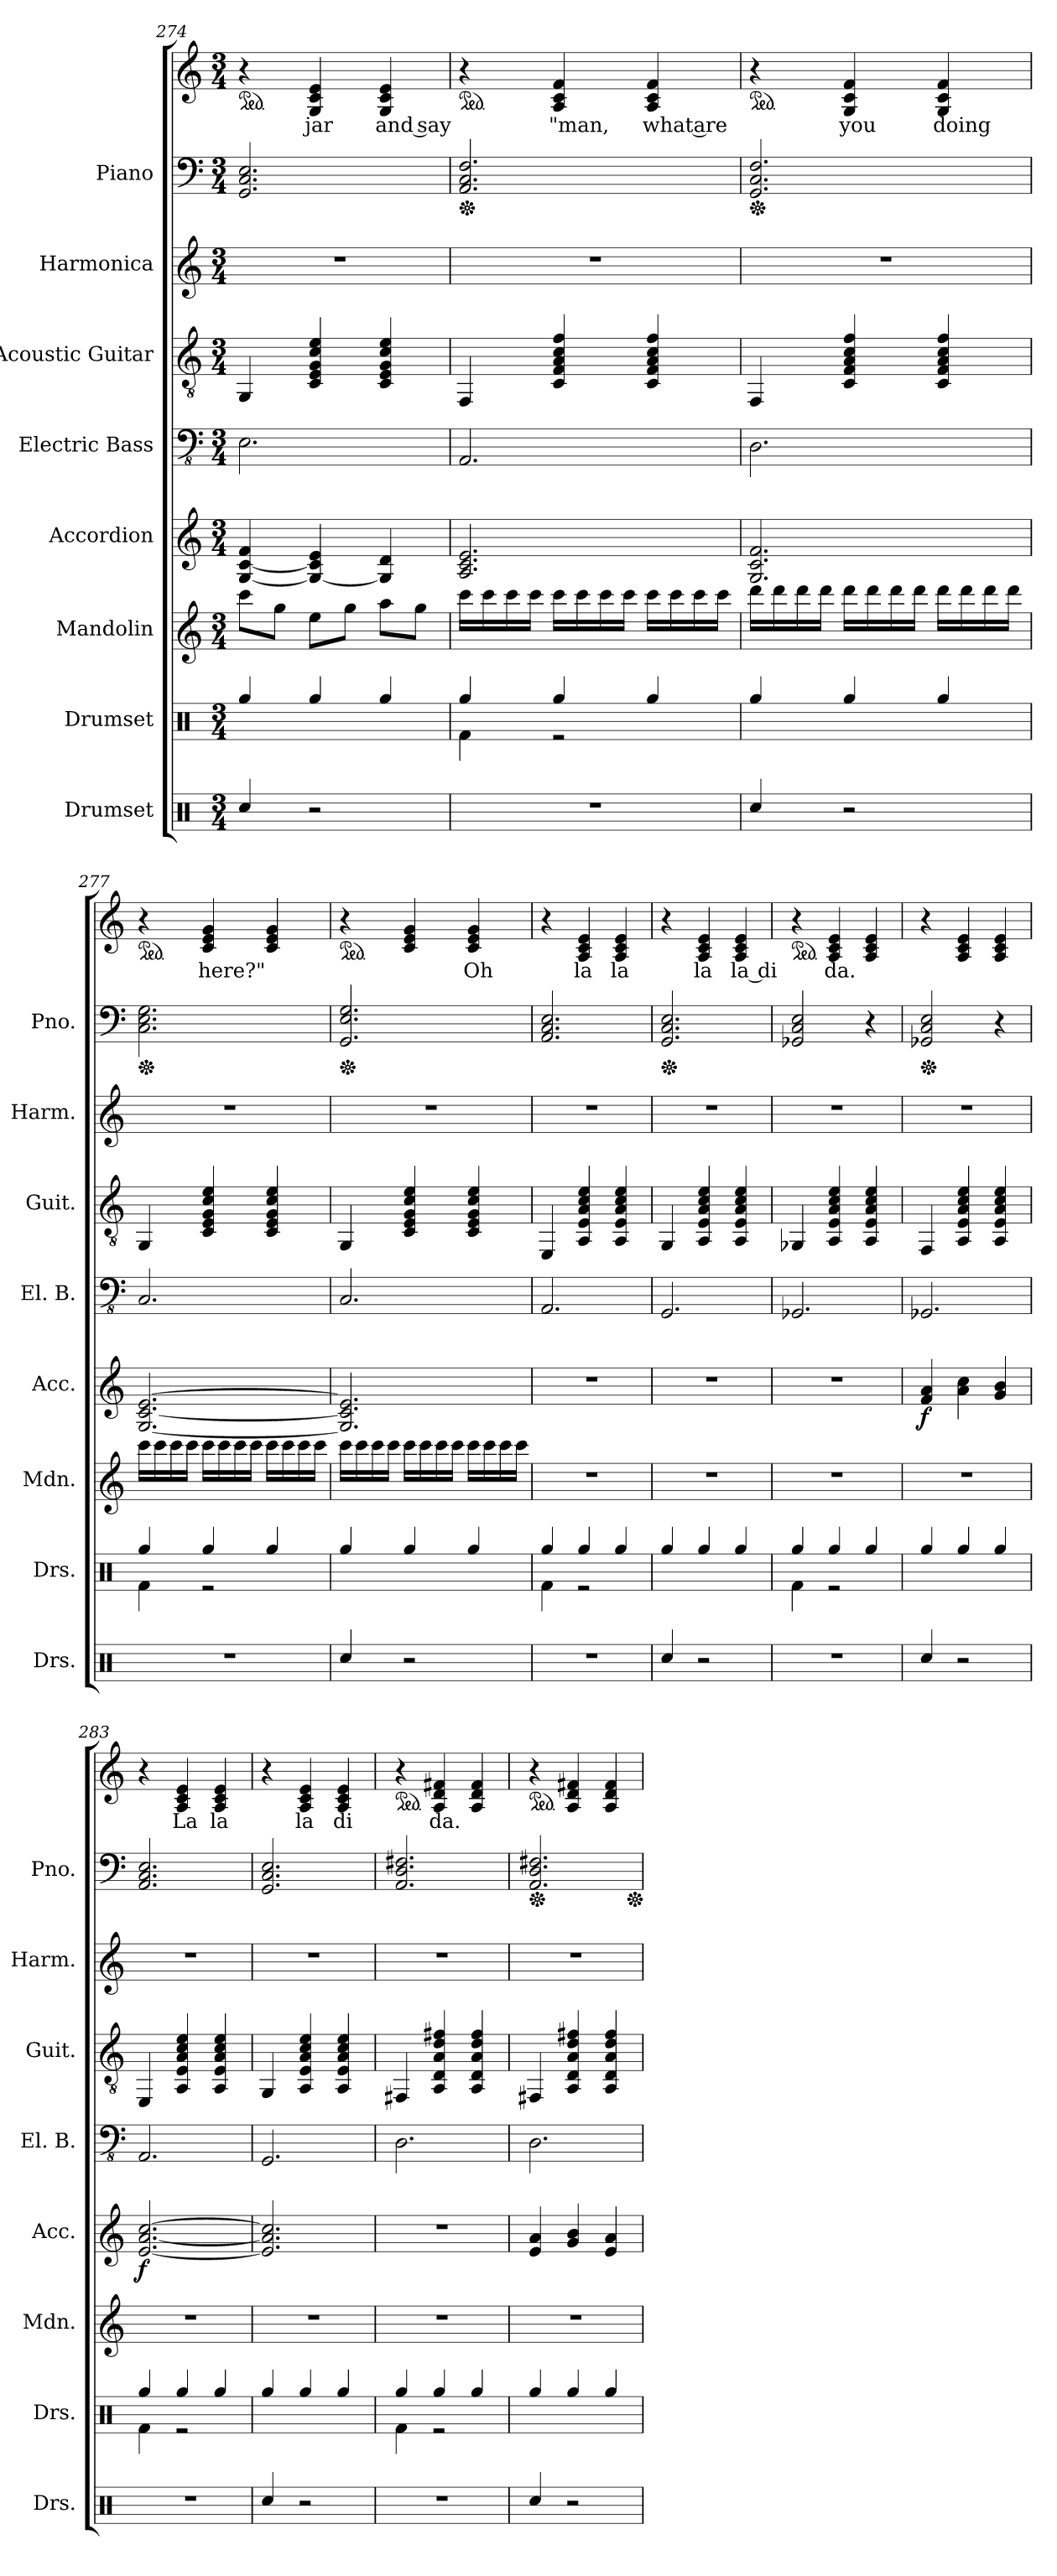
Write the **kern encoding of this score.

**kern	**kern	**kern	**kern	**dynam	**kern	**kern	**kern	**kern	**kern	**text
*part8	*part7	*part6	*part5	*part5	*part4	*part3	*part2	*part1	*part1	*part1
*staff9	*staff8	*staff7	*staff6	*staff6	*staff5	*staff4	*staff3	*staff2	*staff1	*staff1
*I"Drumset	*I"Drumset	*I"Mandolin	*I"Accordion	*	*I"Electric Bass	*I"Acoustic Guitar	*I"Harmonica	*I"Piano	*	*
*I'Drs.	*I'Drs.	*I'Mdn.	*I'Acc.	*	*I'El. B.	*I'Guit.	*I'Harm.	*I'Pno.	*	*
!!LO:PB:g=z
*clefX	*clefX	*clefG2	*clefG2	*	*clefFv4	*clefGv2	*clefG2	*clefF4	*clefG2	*
*k[]	*k[]	*k[]	*k[]	*	*k[]	*k[]	*k[]	*k[]	*k[]	*
*M3/4	*M3/4	*M3/4	*M3/4	*	*M3/4	*M3/4	*M3/4	*M3/4	*M3/4	*
*	*	*	*	*	*	*	*	*	*ped	*
=274	=274	=274	=274	=274	=274	=274	=274	=274	=274	=274
4Rcc/	4Rgg/	8ccc\L	[4G/ [4c/ 4f/	.	2.EE\	4GG/	2.r	2.GG/ 2.C/ 2.E/	4r	.
.	.	8gg\J	.	.	.	.	.	.	.	.
2r	4Rgg/	8ee\L	4G/_ 4c/] 4e/	.	.	4C/ 4E/ 4G/ 4c/ 4e/	.	.	4G/ 4c/ 4e/	jar
.	.	8gg\J	.	.	.	.	.	.	.	.
.	4Rgg/	8aa\L	4G/] 4d/	.	.	4C/ 4E/ 4G/ 4c/ 4e/	.	.	4G/ 4c/ 4e/	and say
.	.	8gg\J	.	.	.	.	.	.	.	.
=275	=275	=275	=275	=275	=275	=275	=275	=275	=275	=275
*	*^	*	*	*	*	*	*	*	*	*
*	*	*	*	*	*	*	*	*	*Xped	*	*
*	*	*	*	*	*	*	*	*	*	*ped	*
2.r	4Rgg/	4Rf\	16ccc\LL	2.A/ 2.c/ 2.e/	.	2.AAA/	4FF/	2.r	2.AA/ 2.C/ 2.F/	4r	.
.	.	.	16ccc\	.	.	.	.	.	.	.	.
.	.	.	16ccc\	.	.	.	.	.	.	.	.
.	.	.	16ccc\JJ	.	.	.	.	.	.	.	.
.	4Rgg/	2r	16ccc\LL	.	.	.	4C/ 4F/ 4A/ 4c/ 4f/	.	.	4A/ 4c/ 4f/	"man,
.	.	.	16ccc\	.	.	.	.	.	.	.	.
.	.	.	16ccc\	.	.	.	.	.	.	.	.
.	.	.	16ccc\JJ	.	.	.	.	.	.	.	.
.	4Rgg/	.	16ccc\LL	.	.	.	4C/ 4F/ 4A/ 4c/ 4f/	.	.	4A/ 4c/ 4f/	what are
.	.	.	16ccc\	.	.	.	.	.	.	.	.
.	.	.	16ccc\	.	.	.	.	.	.	.	.
.	.	.	16ccc\JJ	.	.	.	.	.	.	.	.
*	*v	*v	*	*	*	*	*	*	*	*	*
=276	=276	=276	=276	=276	=276	=276	=276	=276	=276	=276
*	*	*	*	*	*	*	*	*Xped	*	*
*	*	*	*	*	*	*	*	*	*ped	*
4Rcc/	4Rgg/	16ddd\LL	2.G/ 2.c/ 2.f/	.	2.DD\	4FF/	2.r	2.GG/ 2.C/ 2.F/	4r	.
.	.	16ddd\	.	.	.	.	.	.	.	.
.	.	16ddd\	.	.	.	.	.	.	.	.
.	.	16ddd\JJ	.	.	.	.	.	.	.	.
2r	4Rgg/	16ddd\LL	.	.	.	4C/ 4F/ 4A/ 4c/ 4f/	.	.	4G/ 4c/ 4f/	you
.	.	16ddd\	.	.	.	.	.	.	.	.
.	.	16ddd\	.	.	.	.	.	.	.	.
.	.	16ddd\JJ	.	.	.	.	.	.	.	.
.	4Rgg/	16ddd\LL	.	.	.	4C/ 4F/ 4A/ 4c/ 4f/	.	.	4G/ 4c/ 4f/	doing
.	.	16ddd\	.	.	.	.	.	.	.	.
.	.	16ddd\	.	.	.	.	.	.	.	.
.	.	16ddd\JJ	.	.	.	.	.	.	.	.
!!LO:PB:g=z
=277	=277	=277	=277	=277	=277	=277	=277	=277	=277	=277
*	*^	*	*	*	*	*	*	*	*	*
*	*	*	*	*	*	*	*	*	*Xped	*	*
*	*	*	*	*	*	*	*	*	*	*ped	*
2.r	4Rgg/	4Rf\	16ccc\LL	[2.G/ [2.c/ [2.e/	.	2.CC/	4GG/	2.r	2.C\ 2.E\ 2.G\	4r	.
.	.	.	16ccc\	.	.	.	.	.	.	.	.
.	.	.	16ccc\	.	.	.	.	.	.	.	.
.	.	.	16ccc\JJ	.	.	.	.	.	.	.	.
.	4Rgg/	2r	16ccc\LL	.	.	.	4C/ 4E/ 4G/ 4c/ 4e/	.	.	4c/ 4e/ 4g/	here?"
.	.	.	16ccc\	.	.	.	.	.	.	.	.
.	.	.	16ccc\	.	.	.	.	.	.	.	.
.	.	.	16ccc\JJ	.	.	.	.	.	.	.	.
.	4Rgg/	.	16ccc\LL	.	.	.	4C/ 4E/ 4G/ 4c/ 4e/	.	.	4c/ 4e/ 4g/	.
.	.	.	16ccc\	.	.	.	.	.	.	.	.
.	.	.	16ccc\	.	.	.	.	.	.	.	.
.	.	.	16ccc\JJ	.	.	.	.	.	.	.	.
*	*v	*v	*	*	*	*	*	*	*	*	*
=278	=278	=278	=278	=278	=278	=278	=278	=278	=278	=278
*	*	*	*	*	*	*	*	*Xped	*	*
*	*	*	*	*	*	*	*	*	*ped	*
4Rcc/	4Rgg/	16ccc\LL	2.G/] 2.c/] 2.e/]	.	2.CC/	4GG/	2.r	2.GG/ 2.E/ 2.G/	4r	.
.	.	16ccc\	.	.	.	.	.	.	.	.
.	.	16ccc\	.	.	.	.	.	.	.	.
.	.	16ccc\JJ	.	.	.	.	.	.	.	.
2r	4Rgg/	16ccc\LL	.	.	.	4C/ 4E/ 4G/ 4c/ 4e/	.	.	4c/ 4e/ 4g/	.
.	.	16ccc\	.	.	.	.	.	.	.	.
.	.	16ccc\	.	.	.	.	.	.	.	.
.	.	16ccc\JJ	.	.	.	.	.	.	.	.
.	4Rgg/	16ccc\LL	.	.	.	4C/ 4E/ 4G/ 4c/ 4e/	.	.	4c/ 4e/ 4g/	Oh
.	.	16ccc\	.	.	.	.	.	.	.	.
.	.	16ccc\	.	.	.	.	.	.	.	.
.	.	16ccc\JJ	.	.	.	.	.	.	.	.
=279	=279	=279	=279	=279	=279	=279	=279	=279	=279	=279
*	*^	*	*	*	*	*	*	*	*	*
2.r	4Rgg/	4Rf\	2.r	2.r	.	2.AAA/	4EE/	2.r	2.AA/ 2.C/ 2.E/	4r	.
.	4Rgg/	2r	.	.	.	.	4AA/ 4E/ 4A/ 4c/ 4e/	.	.	4A/ 4c/ 4e/	la
.	4Rgg/	.	.	.	.	.	4AA/ 4E/ 4A/ 4c/ 4e/	.	.	4A/ 4c/ 4e/	la
*	*v	*v	*	*	*	*	*	*	*	*	*
!!LO:PB:g=z
=280	=280	=280	=280	=280	=280	=280	=280	=280	=280	=280
*	*	*	*	*	*	*	*	*Xped	*	*
4Rcc/	4Rgg/	2.r	2.r	.	2.GGG/	4GG/	2.r	2.GG/ 2.C/ 2.E/	4r	.
2r	4Rgg/	.	.	.	.	4AA/ 4E/ 4A/ 4c/ 4e/	.	.	4A/ 4c/ 4e/	la
.	4Rgg/	.	.	.	.	4AA/ 4E/ 4A/ 4c/ 4e/	.	.	4A/ 4c/ 4e/	la di
=281	=281	=281	=281	=281	=281	=281	=281	=281	=281	=281
*	*^	*	*	*	*	*	*	*	*	*
*	*	*	*	*	*	*	*	*	*	*ped	*
2.r	4Rgg/	4Rf\	2.r	2.r	.	2.GGG-X/	4GG-X/	2.r	2GG-X/ 2C/ 2E/	4r	.
.	4Rgg/	2r	.	.	.	.	4AA/ 4E/ 4A/ 4c/ 4e/	.	.	4A/ 4c/ 4e/	da.
.	4Rgg/	.	.	.	.	.	4AA/ 4E/ 4A/ 4c/ 4e/	.	4r	4A/ 4c/ 4e/	.
*	*v	*v	*	*	*	*	*	*	*	*	*
=282	=282	=282	=282	=282	=282	=282	=282	=282	=282	=282
*	*	*	*	*	*	*	*	*Xped	*	*
!	!	!	!	!LO:DY:b	!	!	!	!	!	!
4Rcc/	4Rgg/	2.r	4f/ 4a/	f	2.GGG-X/	4FF/	2.r	2GG-X/ 2C/ 2E/	4r	.
2r	4Rgg/	.	4a\ 4cc\	.	.	4AA/ 4E/ 4A/ 4c/ 4e/	.	.	4A/ 4c/ 4e/	.
.	4Rgg/	.	4g/ 4b/	.	.	4AA/ 4E/ 4A/ 4c/ 4e/	.	4r	4A/ 4c/ 4e/	.
=283	=283	=283	=283	=283	=283	=283	=283	=283	=283	=283
*	*^	*	*	*	*	*	*	*	*	*
!	!	!	!	!	!LO:DY:b	!	!	!	!	!	!
2.r	4Rgg/	4Rf\	2.r	[2.e/ [2.a/ [2.cc/	f	2.AAA/	4EE/	2.r	2.AA/ 2.C/ 2.E/	4r	.
.	4Rgg/	2r	.	.	.	.	4AA/ 4E/ 4A/ 4c/ 4e/	.	.	4A/ 4c/ 4e/	La
.	4Rgg/	.	.	.	.	.	4AA/ 4E/ 4A/ 4c/ 4e/	.	.	4A/ 4c/ 4e/	la
*	*v	*v	*	*	*	*	*	*	*	*	*
=284	=284	=284	=284	=284	=284	=284	=284	=284	=284	=284
4Rcc/	4Rgg/	2.r	2.e/] 2.a/] 2.cc/]	.	2.GGG/	4GG/	2.r	2.GG/ 2.C/ 2.E/	4r	.
2r	4Rgg/	.	.	.	.	4AA/ 4E/ 4A/ 4c/ 4e/	.	.	4A/ 4c/ 4e/	la
.	4Rgg/	.	.	.	.	4AA/ 4E/ 4A/ 4c/ 4e/	.	.	4A/ 4c/ 4e/	di
=285	=285	=285	=285	=285	=285	=285	=285	=285	=285	=285
*	*^	*	*	*	*	*	*	*	*	*
*	*	*	*	*	*	*	*	*	*	*ped	*
2.r	4Rgg/	4Rf\	2.r	2.r	.	2.DD\	4FF#X/	2.r	2.AA/ 2.D/ 2.F#X/	4r	.
.	4Rgg/	2r	.	.	.	.	4AA/ 4D/ 4A/ 4d/ 4f#X/	.	.	4A/ 4d/ 4f#X/	da.
.	4Rgg/	.	.	.	.	.	4AA/ 4D/ 4A/ 4d/ 4f#/	.	.	4A/ 4d/ 4f#/	.
*	*v	*v	*	*	*	*	*	*	*	*	*
=286	=286	=286	=286	=286	=286	=286	=286	=286	=286	=286
*	*	*	*	*	*	*	*	*Xped	*	*
*	*	*	*	*	*	*	*	*	*ped	*
4Rcc/	4Rgg/	2.r	4e/ 4a/	.	2.DD\	4FF#X/	2.r	2.AA/ 2.D/ 2.F#X/	4r	.
2r	4Rgg/	.	4g/ 4b/	.	.	4AA/ 4D/ 4A/ 4d/ 4f#X/	.	.	4A/ 4d/ 4f#X/	.
.	4Rgg/	.	4e/ 4a/	.	.	4AA/ 4D/ 4A/ 4d/ 4f#/	.	.	4A/ 4d/ 4f#/	.
*	*	*	*	*	*	*	*	*Xped	*	*
=	=	=	=	=	=	=	=	=	=	=
*-	*-	*-	*-	*-	*-	*-	*-	*-	*-	*-
